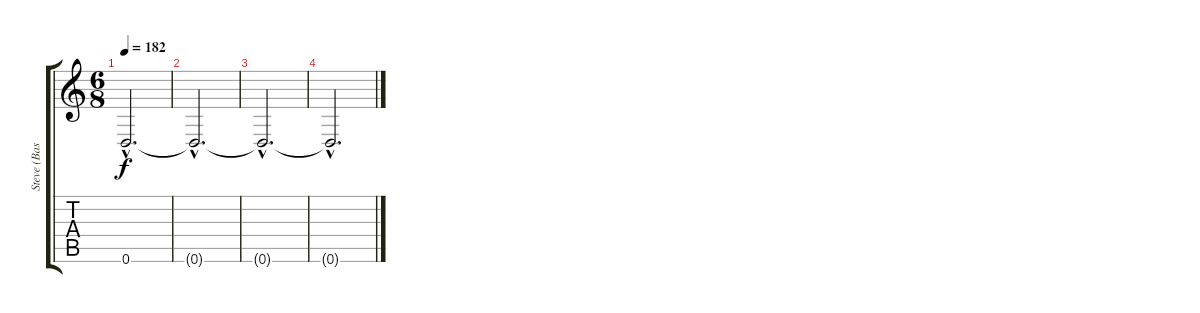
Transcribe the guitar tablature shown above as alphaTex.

\track ("Steve (Bass)" "Steve (Bas") {instrument acousticbass}
\staff {score tabs}
\tuning (E4 B3 G3 D3 A2 D2) {hide}
\ts (6 8)
\tempo 182
\clef g2
\ks c
0.6{hac}.2{d dy f} |
0.6{hac t}.2{d} |
0.6{hac t}.2{d} |
0.6{hac t}.2{d}
